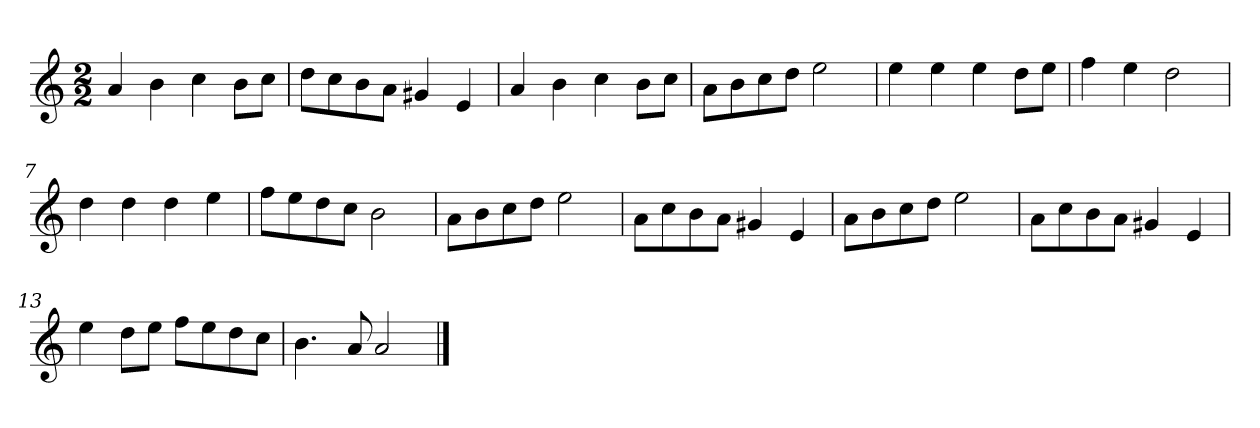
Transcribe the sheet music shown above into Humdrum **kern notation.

**kern
*part1
*staff1
*k[]
*M2/2
*MM120
=1
4a
4b
4cc
8bL
8ccJ
=2
8ddL
8cc
8b
8aJ
4g#X
4e
=3
4a
4b
4cc
8bL
8ccJ
=4
8aL
8b
8cc
8ddJ
2ee
=5
4ee
4ee
4ee
8ddL
8eeJ
=6
4ff
4ee
2dd
=7
4dd
4dd
4dd
4ee
=8
8ffL
8ee
8dd
8ccJ
2b
=9
8aL
8b
8cc
8ddJ
2ee
=10
8aL
8cc
8b
8aJ
4g#X
4e
=11
8aL
8b
8cc
8ddJ
2ee
=12
8aL
8cc
8b
8aJ
4g#X
4e
=13
4ee
8ddL
8eeJ
8ffL
8ee
8dd
8ccJ
=14
4.b
8a
2a
==
*-
